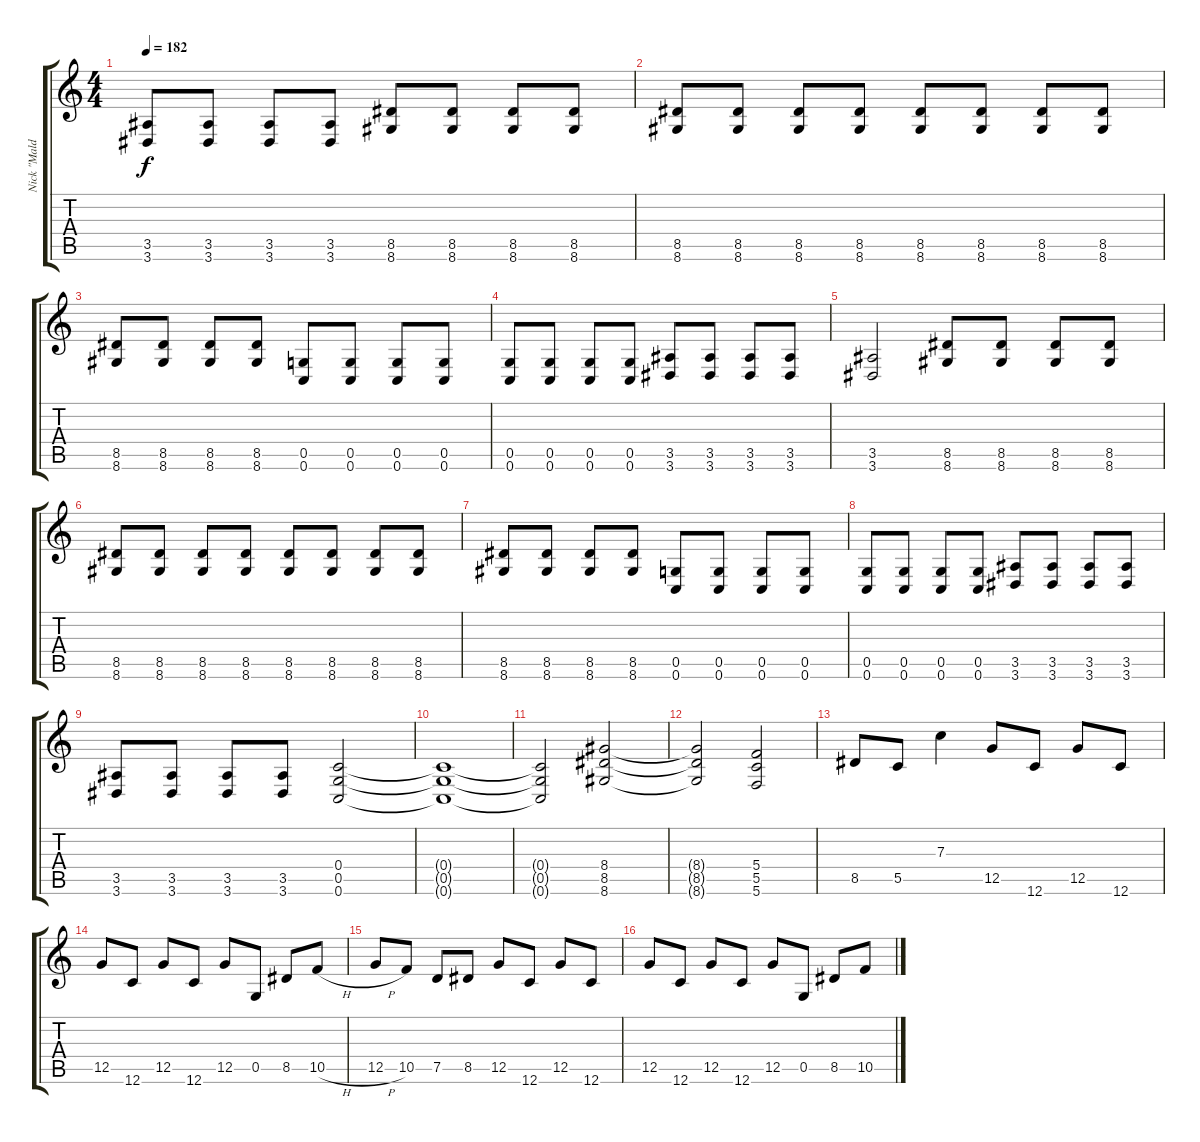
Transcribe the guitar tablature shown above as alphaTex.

\track ("Nick \"Maldy\" Maldonado" "Nick \"Mald") {instrument overdrivenguitar}
\staff {score tabs}
\tuning (D4 A3 F3 C3 G2 C2) {hide}
\ts (4 4)
\tempo 182
\clef g2
\ks c
(3.5 3.6).8{dy f} (3.5 3.6).8 (3.5 3.6).8 (3.5 3.6).8 (8.5 8.6).8 (8.5 8.6).8 (8.5 8.6).8 (8.5 8.6).8 |
(8.5 8.6).8 (8.5 8.6).8 (8.5 8.6).8 (8.5 8.6).8 (8.5 8.6).8 (8.5 8.6).8 (8.5 8.6).8 (8.5 8.6).8 |
(8.5 8.6).8 (8.5 8.6).8 (8.5 8.6).8 (8.5 8.6).8 (0.5 0.6).8 (0.5 0.6).8 (0.5 0.6).8 (0.5 0.6).8 |
(0.5 0.6).8 (0.5 0.6).8 (0.5 0.6).8 (0.5 0.6).8 (3.5 3.6).8 (3.5 3.6).8 (3.5 3.6).8 (3.5 3.6).8 |
(3.5 3.6).2 (8.5 8.6).8 (8.5 8.6).8 (8.5 8.6).8 (8.5 8.6).8 |
(8.5 8.6).8 (8.5 8.6).8 (8.5 8.6).8 (8.5 8.6).8 (8.5 8.6).8 (8.5 8.6).8 (8.5 8.6).8 (8.5 8.6).8 |
(8.5 8.6).8 (8.5 8.6).8 (8.5 8.6).8 (8.5 8.6).8 (0.5 0.6).8 (0.5 0.6).8 (0.5 0.6).8 (0.5 0.6).8 |
(0.5 0.6).8 (0.5 0.6).8 (0.5 0.6).8 (0.5 0.6).8 (3.5 3.6).8 (3.5 3.6).8 (3.5 3.6).8 (3.5 3.6).8 |
(3.5 3.6).8 (3.5 3.6).8 (3.5 3.6).8 (3.5 3.6).8 (0.4 0.5 0.6).2 |
(0.4{t} 0.5{t} 0.6{t}).1 |
(0.4{t} 0.5{t} 0.6{t}).2 (8.4 8.5 8.6).2 |
(8.4{t} 8.5{t} 8.6{t}).2 (5.4 5.5 5.6).2 |
8.5.8 5.5.8 7.3.4 12.5.8 12.6.8 12.5.8 12.6.8 |
12.5.8 12.6.8 12.5.8 12.6.8 12.5.8 0.5.8 8.5.8 10.5{h}.8 |
12.5{h}.8 10.5.8 7.5.8 8.5.8 12.5.8 12.6.8 12.5.8 12.6.8 |
12.5.8 12.6.8 12.5.8 12.6.8 12.5.8 0.5.8 8.5.8 10.5{h}.8
